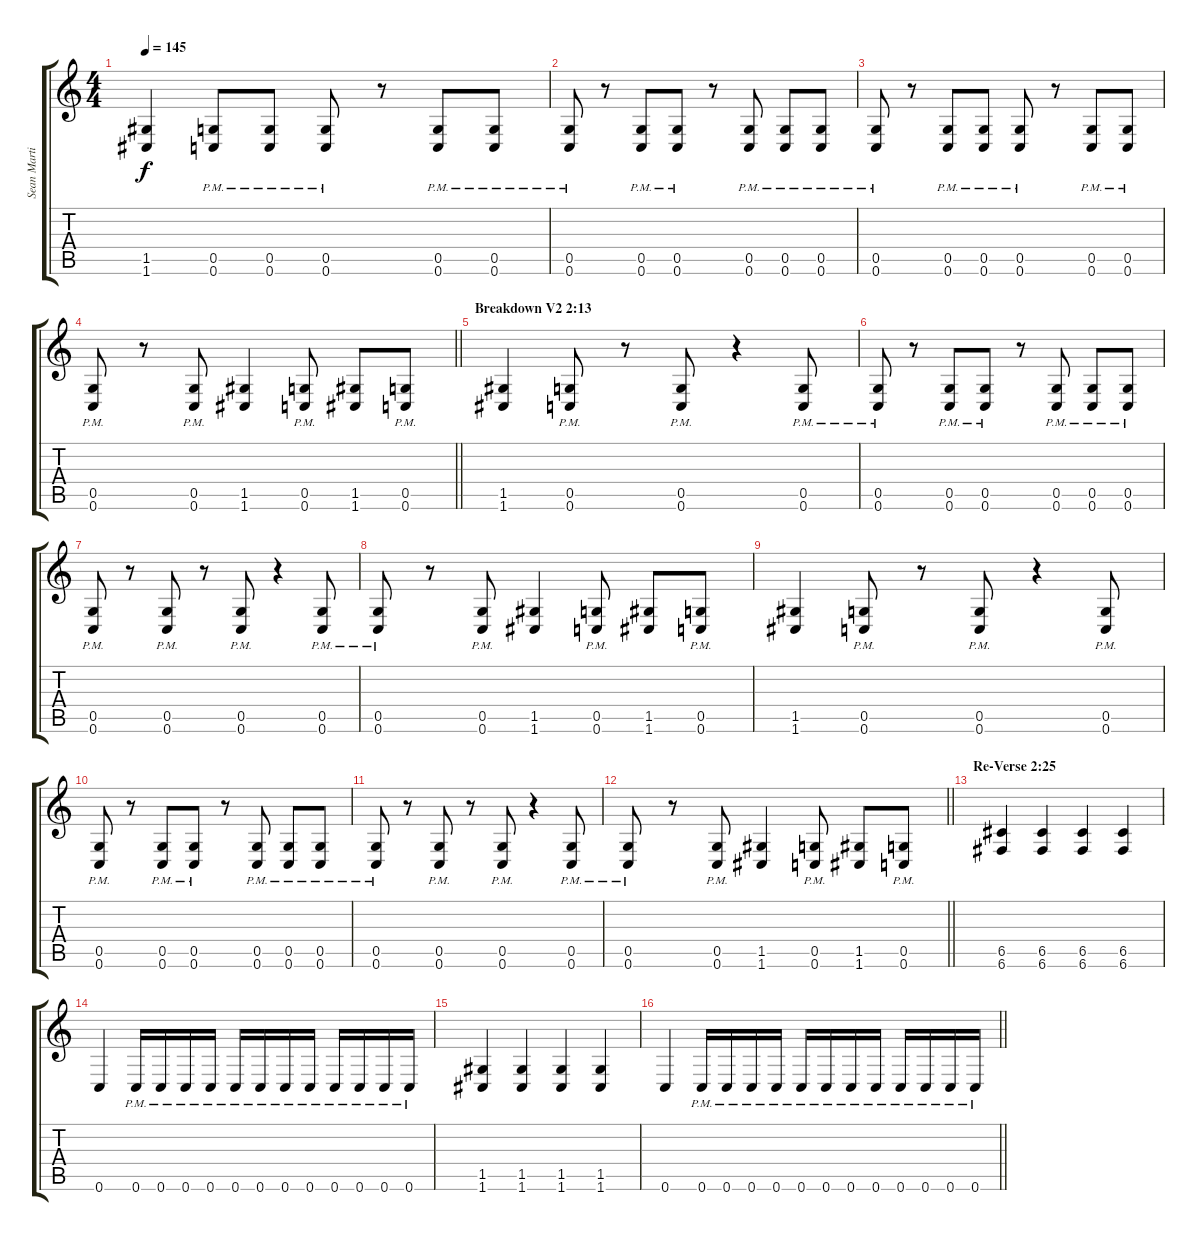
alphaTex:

\track ("Sean Martin, Guitar #1" "Sean Marti") {instrument distortionguitar}
\staff {score tabs}
\tuning (D4 A3 F3 C3 G2 C2) {hide}
\ts (4 4)
\tempo 145
\clef g2
\ks c
(1.5 1.6).4{dy f} (0.5{pm} 0.6{pm}).8 (0.5{pm} 0.6{pm}).8 (0.5{pm} 0.6{pm}).8 r.8 (0.5{pm} 0.6{pm}).8 (0.5{pm} 0.6{pm}).8 |
(0.5{pm} 0.6{pm}).8 r.8 (0.5{pm} 0.6{pm}).8 (0.5{pm} 0.6{pm}).8 r.8 (0.5{pm} 0.6{pm}).8 (0.5{pm} 0.6{pm}).8 (0.5{pm} 0.6{pm}).8 |
(0.5{pm} 0.6{pm}).8 r.8 (0.5{pm} 0.6{pm}).8 (0.5{pm} 0.6{pm}).8 (0.5{pm} 0.6{pm}).8 r.8 (0.5{pm} 0.6{pm}).8 (0.5{pm} 0.6{pm}).8 |
\barLineRight lightlight
(0.5{pm} 0.6{pm}).8 r.8 (0.5{pm} 0.6{pm}).8 (1.5 1.6).4 (0.5{pm} 0.6{pm}).8 (1.5 1.6).8 (0.5{pm} 0.6{pm}).8 |
\section ("" "Breakdown V2 2:13")
(1.5 1.6).4 (0.5{pm} 0.6{pm}).8 r.8 (0.5{pm} 0.6{pm}).8 r.4 (0.5{pm} 0.6{pm}).8 |
(0.5{pm} 0.6{pm}).8 r.8 (0.5{pm} 0.6{pm}).8 (0.5{pm} 0.6{pm}).8 r.8 (0.5{pm} 0.6{pm}).8 (0.5{pm} 0.6{pm}).8 (0.5{pm} 0.6{pm}).8 |
(0.5{pm} 0.6{pm}).8 r.8 (0.5{pm} 0.6{pm}).8 r.8 (0.5{pm} 0.6{pm}).8 r.4 (0.5{pm} 0.6{pm}).8 |
(0.5{pm} 0.6{pm}).8 r.8 (0.5{pm} 0.6{pm}).8 (1.5 1.6).4 (0.5{pm} 0.6{pm}).8 (1.5 1.6).8 (0.5{pm} 0.6{pm}).8 |
(1.5 1.6).4 (0.5{pm} 0.6{pm}).8 r.8 (0.5{pm} 0.6{pm}).8 r.4 (0.5{pm} 0.6{pm}).8 |
(0.5{pm} 0.6{pm}).8 r.8 (0.5{pm} 0.6{pm}).8 (0.5{pm} 0.6{pm}).8 r.8 (0.5{pm} 0.6{pm}).8 (0.5{pm} 0.6{pm}).8 (0.5{pm} 0.6{pm}).8 |
(0.5{pm} 0.6{pm}).8 r.8 (0.5{pm} 0.6{pm}).8 r.8 (0.5{pm} 0.6{pm}).8 r.4 (0.5{pm} 0.6{pm}).8 |
\barLineRight lightlight
(0.5{pm} 0.6{pm}).8 r.8 (0.5{pm} 0.6{pm}).8 (1.5 1.6).4 (0.5{pm} 0.6{pm}).8 (1.5 1.6).8 (0.5{pm} 0.6{pm}).8 |
\section ("" "Re-Verse 2:25")
(6.5 6.6).4 (6.5 6.6).4 (6.5 6.6).4 (6.5 6.6).4 |
0.6.4 0.6{pm}.16 0.6{pm}.16 0.6{pm}.16 0.6{pm}.16 0.6{pm}.16 0.6{pm}.16 0.6{pm}.16 0.6{pm}.16 0.6{pm}.16 0.6{pm}.16 0.6{pm}.16 0.6{pm}.16 |
(1.5 1.6).4 (1.5 1.6).4 (1.5 1.6).4 (1.5 1.6).4 |
\barLineRight lightlight
0.6.4 0.6{pm}.16 0.6{pm}.16 0.6{pm}.16 0.6{pm}.16 0.6{pm}.16 0.6{pm}.16 0.6{pm}.16 0.6{pm}.16 0.6{pm}.16 0.6{pm}.16 0.6{pm}.16 0.6{pm}.16
